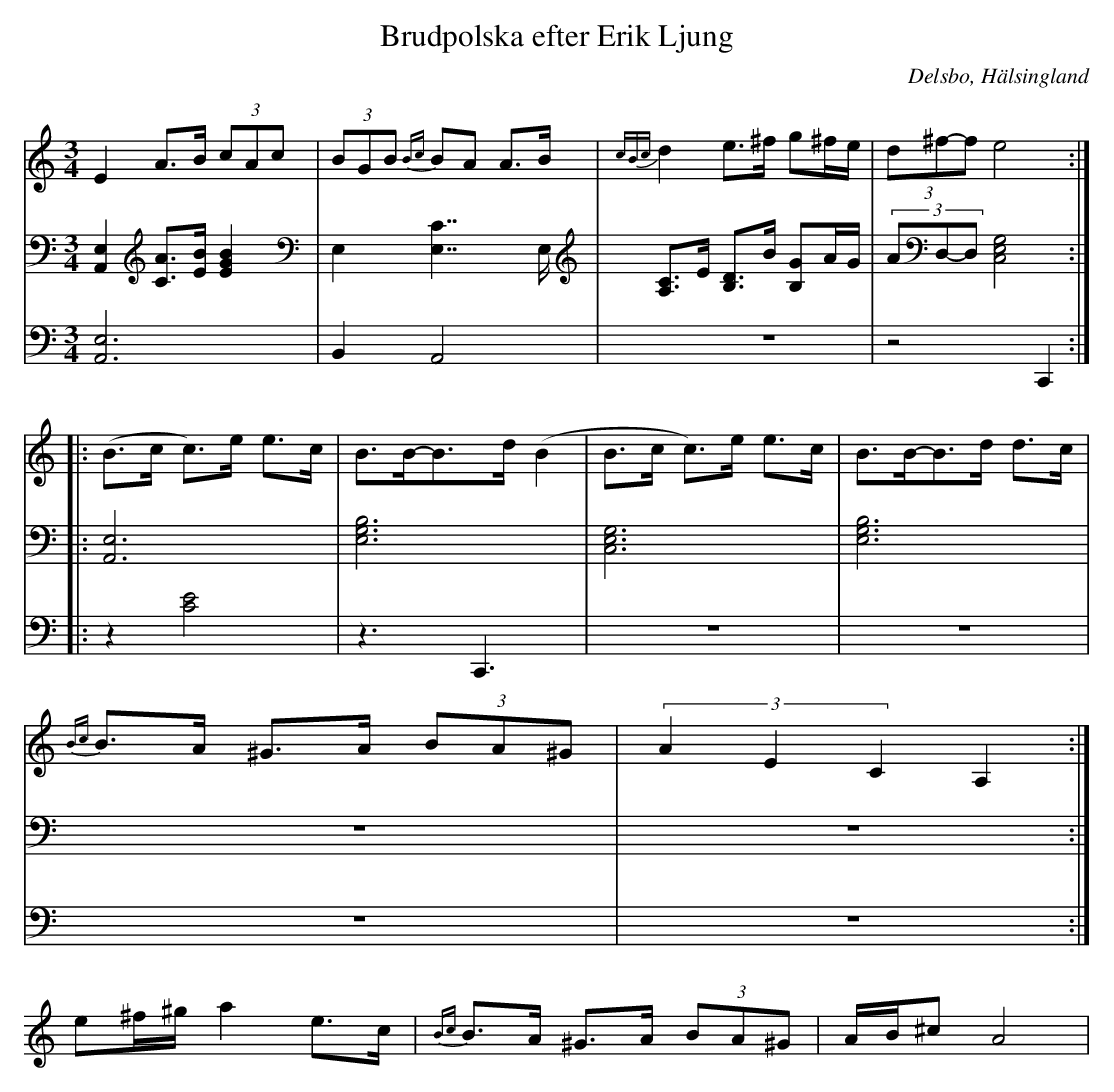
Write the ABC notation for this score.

X:1
T: Brudpolska efter Erik Ljung
Q: 105
O: Delsbo, Hälsingland
M: 3/4
L: 1/8
K: Am
V:1
V:2
V:3 Merge
V:1
E2 A>B (3cAc| (3BGB {Bc}BA A>B|{cBc}d2 e>^f g^f/e/|(3d^f-f e4 :|
|:(B>c c)>e e>c|B>B-B>d (B2|B>c c)>e e>c|B>B-B>d d>c|
{Bc}B>A ^G>A (3BA^G|(3A2E2C2 A,2:|
e^f/^g/ a2 e>c|{Bc}B>A ^G>A (3BA^G|A/B/^c A4|
V:2
[A,,2E,2] [AC]>[BE] [B2E2G2]|E,2 [C7/2E,7/2]E,/|[A,C]>E [B,D]>B [B,G]A/G/|(3AD,-D, [E,4G,4C,4]:|
|:[A,,6E,6]|[E,6G,6B,6]|[E,6G,6C,6]|[E,6G,6B,6]|
z6|z6:|
V:3
[A,,6E,6]|B,,2 A,,4|z6|z4 C,,2:|
|:z2 [C4E4]|z3C,,3|z6|z6|
z6|z6:|
